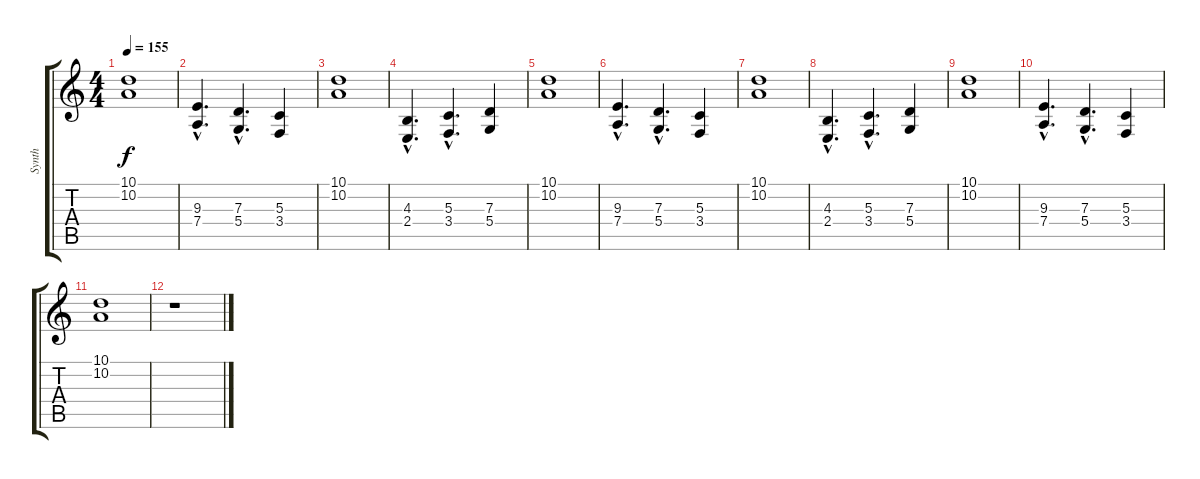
\track ("Synth" "Synth") {instrument glockenspiel}
\staff {score tabs}
\tuning (E4 B3 G3 D3 A2 E2) {hide}
\ts (4 4)
\tempo 155
\clef g2
\ks c
(10.1 10.2).1{dy f} |
(9.3{hac} 7.4{hac}).4{d} (7.3{hac} 5.4{hac}).4{d} (5.3 3.4).4 |
(10.1 10.2).1 |
(4.3{hac} 2.4{hac}).4{d} (5.3{hac} 3.4{hac}).4{d} (7.3 5.4).4 |
(10.1 10.2).1 |
(9.3{hac} 7.4{hac}).4{d} (7.3{hac} 5.4{hac}).4{d} (5.3 3.4).4 |
(10.1 10.2).1 |
(4.3{hac} 2.4{hac}).4{d} (5.3{hac} 3.4{hac}).4{d} (7.3 5.4).4 |
(10.1 10.2).1 |
(9.3{hac} 7.4{hac}).4{d} (7.3{hac} 5.4{hac}).4{d} (5.3 3.4).4 |
(10.1 10.2).1 |
r.1
